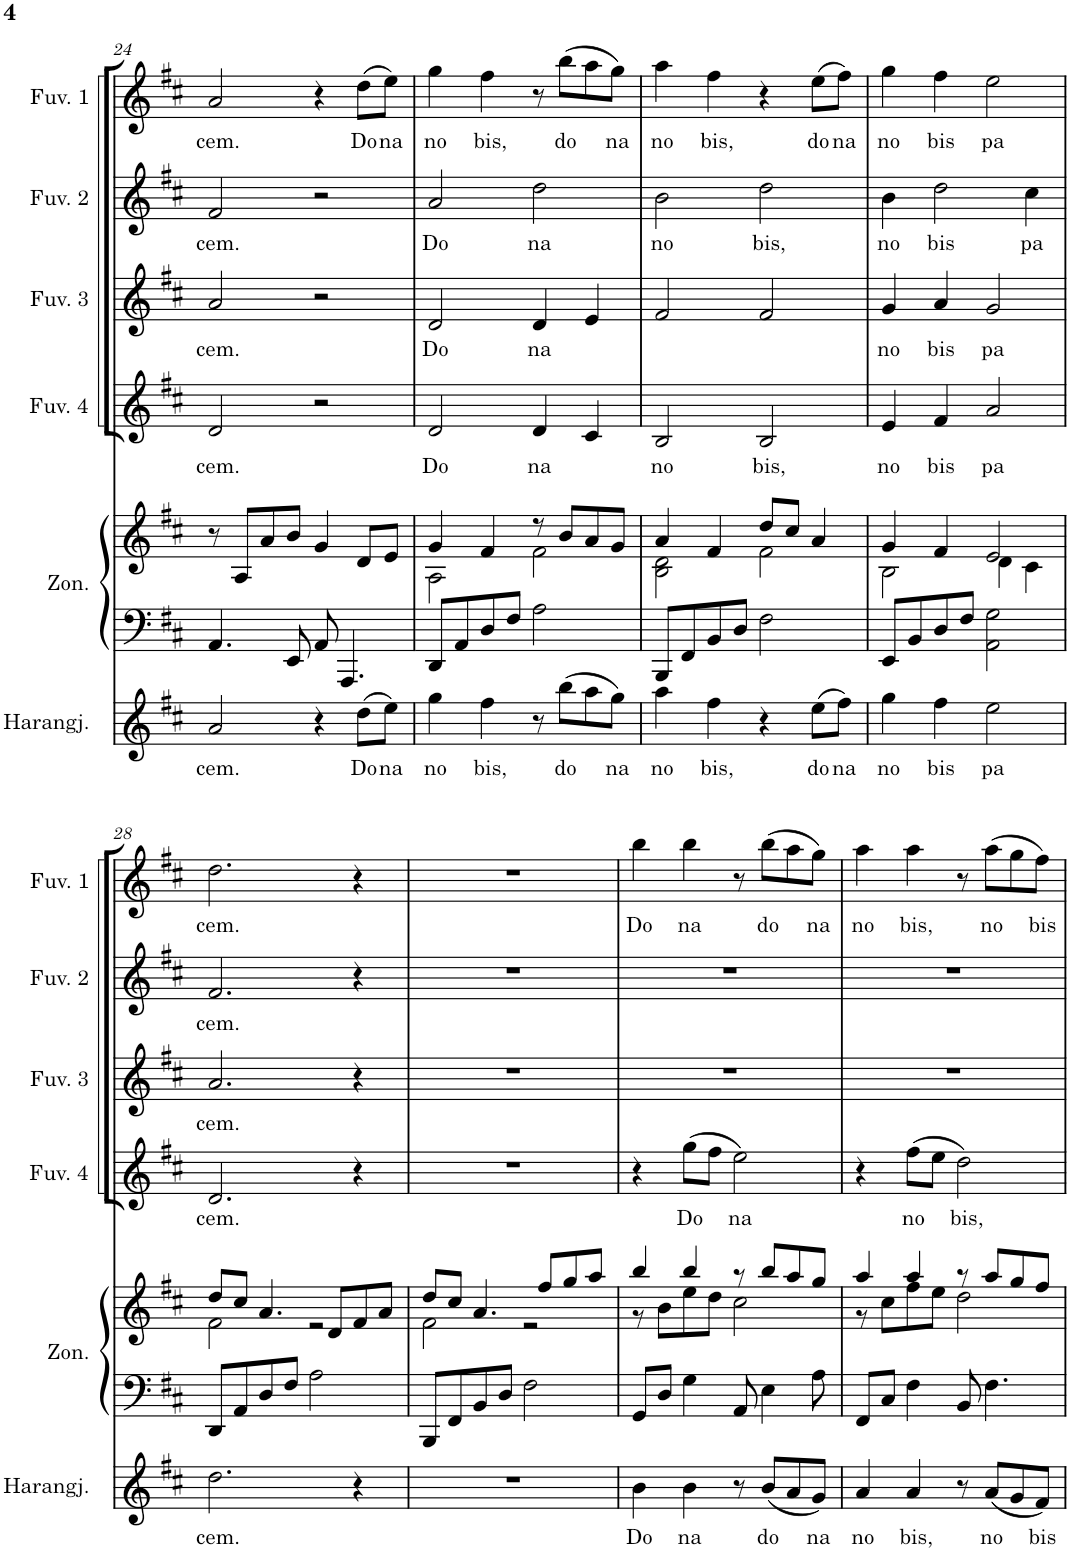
**kern	**text	**kern	**kern	**kern	**text	**kern	**text	**kern	**text	**kern	**text
*part6	*part6	*part5	*part5	*part4	*part4	*part3	*part3	*part2	*part2	*part1	*part1
*staff7	*staff7	*staff6	*staff5	*staff4	*staff4	*staff3	*staff3	*staff2	*staff2	*staff1	*staff1
*I"Harangjáték	*	*I"Zongora	*	*I"Fuvola 4	*	*I"Fuvola 3	*	*I"Fuvola 2	*	*I"Fuvola 1	*
*I'Harangj.	*	*I'Zon.	*	*I'Fuv. 4	*	*I'Fuv. 3	*	*I'Fuv. 2	*	*I'Fuv. 1	*
!!LO:PB:g=z
*clefG2	*	*clefF4	*clefG2	*clefG2	*	*clefG2	*	*clefG2	*	*clefG2	*
*Trd-14c-24	*	*	*	*	*	*	*	*	*	*	*
*k[f#c#]	*	*k[f#c#]	*k[f#c#]	*k[f#c#]	*	*k[f#c#]	*	*k[f#c#]	*	*k[f#c#]	*
*M4/4	*	*M4/4	*M4/4	*M4/4	*	*M4/4	*	*M4/4	*	*M4/4	*
=24	=24	=24	=24	=24	=24	=24	=24	=24	=24	=24	=24
!	!LO:LY:b	!	!	!	!LO:LY:b	!	!LO:LY:b	!	!LO:LY:b	!	!LO:LY:b
2a/	cem.	4.AA/	8r	2d/	cem.	2a/	cem.	2f#/	cem.	2a/	cem.
.	.	.	8A/L	.	.	.	.	.	.	.	.
.	.	.	8a/	.	.	.	.	.	.	.	.
.	.	8EE/	8b/J	.	.	.	.	.	.	.	.
4r	.	8AA/	4g/	2r	.	2r	.	2r	.	4r	.
.	.	4.AAA/	.	.	.	.	.	.	.	.	.
!	!LO:LY:b	!	!	!	!	!	!	!	!	!	!LO:LY:b
(8dd\L	Do	.	8d/L	.	.	.	.	.	.	(8dd\L	Do
!	!LO:LY:b	!	!	!	!	!	!	!	!	!	!LO:LY:b
8ee\J)	na	.	8e/J	.	.	.	.	.	.	8ee\J)	na
=25	=25	=25	=25	=25	=25	=25	=25	=25	=25	=25	=25
!	!LO:LY:b	!	!	!	!LO:LY:b	!	!LO:LY:b	!	!LO:LY:b	!	!LO:LY:b
*	*	*	*^	*	*	*	*	*	*	*	*
4gg\	no	8DD/L	4g/	2A\	2d/	Do	2d/	Do	2a/	Do	4gg\	no
.	.	8AA/	.	.	.	.	.	.	.	.	.	.
!	!LO:LY:b	!	!	!	!	!	!	!	!	!	!	!LO:LY:b
4ff#\	bis,	8D/	4f#/	.	.	.	.	.	.	.	4ff#\	bis,
.	.	8F#/J	.	.	.	.	.	.	.	.	.	.
!	!	!	!	!	!	!LO:LY:b	!	!LO:LY:b	!	!LO:LY:b	!	!
8r	.	2A\	8r	2f#\	4d/	na	4d/	na	2dd\	na	8r	.
!	!LO:LY:b	!	!	!	!	!	!	!	!	!	!	!LO:LY:b
(8bb\L	do	.	8b/L	.	.	.	.	.	.	.	(8bb\L	do
8aa\	.	.	8a/	.	4c#/	.	4e/	.	.	.	8aa\	.
!	!LO:LY:b	!	!	!	!	!	!	!	!	!	!	!LO:LY:b
8gg\J)	na	.	8g/J	.	.	.	.	.	.	.	8gg\J)	na
=26	=26	=26	=26	=26	=26	=26	=26	=26	=26	=26	=26	=26
!	!LO:LY:b	!	!	!	!	!LO:LY:b	!	!	!	!LO:LY:b	!	!LO:LY:b
4aa\	no	8BBB/L	4a/	2B\ 2d\	2B/	no	2f#/	.	2b\	no	4aa\	no
.	.	8FF#/	.	.	.	.	.	.	.	.	.	.
!	!LO:LY:b	!	!	!	!	!	!	!	!	!	!	!LO:LY:b
4ff#\	bis,	8BB/	4f#/	.	.	.	.	.	.	.	4ff#\	bis,
.	.	8D/J	.	.	.	.	.	.	.	.	.	.
!	!	!	!	!	!	!LO:LY:b	!	!	!	!LO:LY:b	!	!
4r	.	2F#\	8dd/L	2f#\	2B/	bis,	2f#/	.	2dd\	bis,	4r	.
.	.	.	8cc#/J	.	.	.	.	.	.	.	.	.
!	!LO:LY:b	!	!	!	!	!	!	!	!	!	!	!LO:LY:b
(8ee\L	do	.	4a/	.	.	.	.	.	.	.	(8ee\L	do
!	!LO:LY:b	!	!	!	!	!	!	!	!	!	!	!LO:LY:b
8ff#\J)	na	.	.	.	.	.	.	.	.	.	8ff#\J)	na
=27	=27	=27	=27	=27	=27	=27	=27	=27	=27	=27	=27	=27
!	!LO:LY:b	!	!	!	!	!LO:LY:b	!	!LO:LY:b	!	!LO:LY:b	!	!LO:LY:b
4gg\	no	8EE/L	4g/	2B\	4e/	no	4g/	no	4b\	no	4gg\	no
.	.	8BB/	.	.	.	.	.	.	.	.	.	.
!	!LO:LY:b	!	!	!	!	!LO:LY:b	!	!LO:LY:b	!	!LO:LY:b	!	!LO:LY:b
4ff#\	bis	8D/	4f#/	.	4f#/	bis	4a/	bis	2dd\	bis	4ff#\	bis
.	.	8F#/J	.	.	.	.	.	.	.	.	.	.
!	!LO:LY:b	!	!	!	!	!LO:LY:b	!	!LO:LY:b	!	!	!	!LO:LY:b
2ee\	pa	2AA\ 2G\	2e/	4d\	2a/	pa	2g/	pa	.	.	2ee\	pa
!	!	!	!	!	!	!	!	!	!	!LO:LY:b	!	!
.	.	.	.	4c#\	.	.	.	.	4cc#\	pa	.	.
!!LO:LB:g=z
=28	=28	=28	=28	=28	=28	=28	=28	=28	=28	=28	=28	=28
!	!LO:LY:b	!	!	!	!	!LO:LY:b	!	!LO:LY:b	!	!LO:LY:b	!	!LO:LY:b
2.dd\	cem.	8DD/L	8dd/L	2f#\	2.d/	cem.	2.a/	cem.	2.f#/	cem.	2.dd\	cem.
.	.	8AA/	8cc#/J	.	.	.	.	.	.	.	.	.
.	.	8D/	4.a/	.	.	.	.	.	.	.	.	.
.	.	8F#/J	.	.	.	.	.	.	.	.	.	.
.	.	2A\	.	2r	.	.	.	.	.	.	.	.
.	.	.	8d/L	.	.	.	.	.	.	.	.	.
4r	.	.	8f#/	.	4r	.	4r	.	4r	.	4r	.
.	.	.	8a/J	.	.	.	.	.	.	.	.	.
=29	=29	=29	=29	=29	=29	=29	=29	=29	=29	=29	=29	=29
1r	.	8BBB/L	8dd/L	2f#\	1r	.	1r	.	1r	.	1r	.
.	.	8FF#/	8cc#/J	.	.	.	.	.	.	.	.	.
.	.	8BB/	4.a/	.	.	.	.	.	.	.	.	.
.	.	8D/J	.	.	.	.	.	.	.	.	.	.
.	.	2F#\	.	2r	.	.	.	.	.	.	.	.
.	.	.	8ff#/L	.	.	.	.	.	.	.	.	.
.	.	.	8gg/	.	.	.	.	.	.	.	.	.
.	.	.	8aa/J	.	.	.	.	.	.	.	.	.
=30	=30	=30	=30	=30	=30	=30	=30	=30	=30	=30	=30	=30
!	!LO:LY:b	!	!	!	!	!	!	!	!	!	!	!LO:LY:b
4b\	Do	8GG/L	4bb/	8r	4r	.	1r	.	1r	.	4bb\	Do
.	.	8D/J	.	8b\L	.	.	.	.	.	.	.	.
!	!LO:LY:b	!	!	!	!	!LO:LY:b	!	!	!	!	!	!LO:LY:b
4b\	na	4G\	4bb/	8ee\	(8gg\L	Do	.	.	.	.	4bb\	na
.	.	.	.	8dd\J	8ff#\J	.	.	.	.	.	.	.
!	!	!	!	!	!	!LO:LY:b	!	!	!	!	!	!
8r	.	8AA/	8r	2cc#\	2ee\)	na	.	.	.	.	8r	.
!	!LO:LY:b	!	!	!	!	!	!	!	!	!	!	!LO:LY:b
(8b/L	do	4E\	8bb/L	.	.	.	.	.	.	.	(8bb\L	do
8a/	.	.	8aa/	.	.	.	.	.	.	.	8aa\	.
!	!LO:LY:b	!	!	!	!	!	!	!	!	!	!	!LO:LY:b
8g/J)	na	8A\	8gg/J	.	.	.	.	.	.	.	8gg\J)	na
=31	=31	=31	=31	=31	=31	=31	=31	=31	=31	=31	=31	=31
!	!LO:LY:b	!	!	!	!	!	!	!	!	!	!	!LO:LY:b
4a/	no	8FF#/L	4aa/	8r	4r	.	1r	.	1r	.	4aa\	no
.	.	8C#/J	.	8cc#\L	.	.	.	.	.	.	.	.
!	!LO:LY:b	!	!	!	!	!LO:LY:b	!	!	!	!	!	!LO:LY:b
4a/	bis,	4F#\	4aa/	8ff#\	(8ff#\L	no	.	.	.	.	4aa\	bis,
.	.	.	.	8ee\J	8ee\J	.	.	.	.	.	.	.
!	!	!	!	!	!	!LO:LY:b	!	!	!	!	!	!
8r	.	8BB/	8r	2dd\	2dd\)	bis,	.	.	.	.	8r	.
!	!LO:LY:b	!	!	!	!	!	!	!	!	!	!	!LO:LY:b
(8a/L	no	4.F#\	8aa/L	.	.	.	.	.	.	.	(8aa\L	no
8g/	.	.	8gg/	.	.	.	.	.	.	.	8gg\	.
!	!LO:LY:b	!	!	!	!	!	!	!	!	!	!	!LO:LY:b
8f#/J)	bis	.	8ff#/J	.	.	.	.	.	.	.	8ff#\J)	bis
*	*	*	*v	*v	*	*	*	*	*	*	*	*
=	=	=	=	=	=	=	=	=	=	=	=
*-	*-	*-	*-	*-	*-	*-	*-	*-	*-	*-	*-
